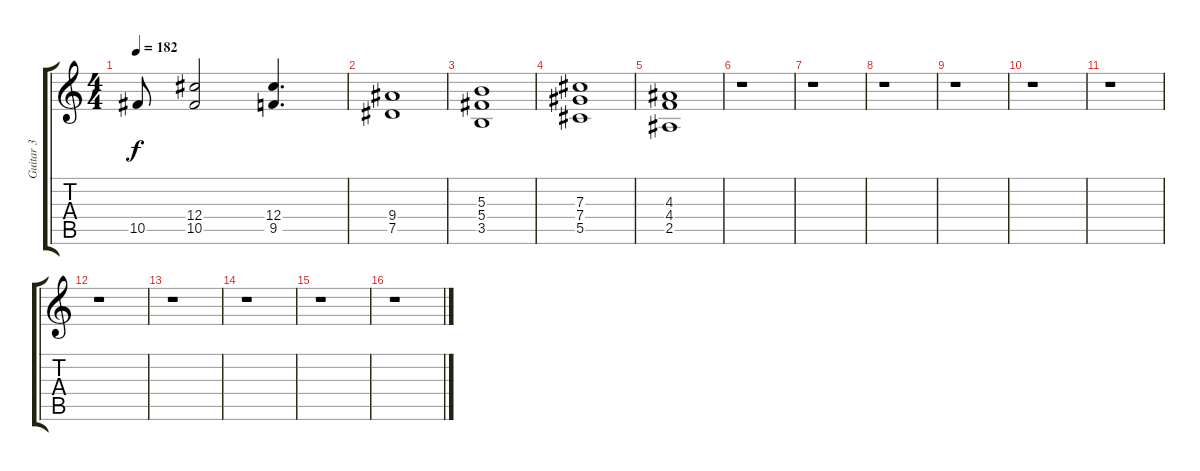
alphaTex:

\track ("Guitar 3" "Guitar 3") {instrument overdrivenguitar}
\staff {score tabs}
\tuning (Eb4 Bb3 Gb3 Db3 Ab2 Eb2) {hide}
\ts (4 4)
\tempo 182
\clef g2
\ks c
10.5.8{dy f} (12.4 10.5).2 (12.4 9.5).4{d} |
(9.4 7.5).1 |
(5.3 5.4 3.5).1 |
(7.3 7.4 5.5).1 |
(4.3 4.4 2.5).1 |
r.1 |
r.1 |
r.1 |
r.1 |
r.1 |
r.1 |
r.1 |
r.1 |
r.1 |
r.1 |
r.1
